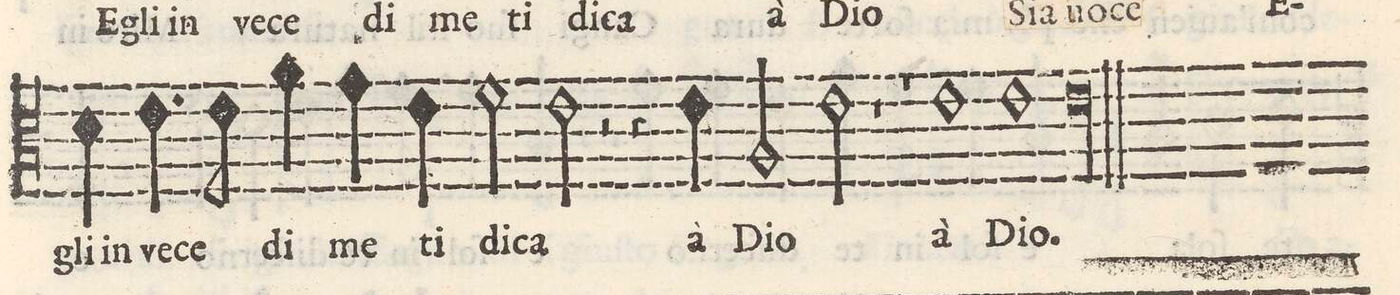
**kern	**text
*I"Alto	*
*clefC3	*
*k[]	*
*M2/1	*
4d\	-gli in
4.e\	ve-
=29-	=29-
8e\	-ce
4a\	di
4g\	me
4e\	ti
2f\	di-
2e\	-ca
=30-	=30-
2r	.
4r	.
4e\	a
2A/	Di-
2e\	-o
=31-	=31-
1r	.
1r	.
=32-	=32-
1e	a
1e	Di-
=33-	=33-
00e	-o.
=34-	=34-
=-	=-
*-	*-
